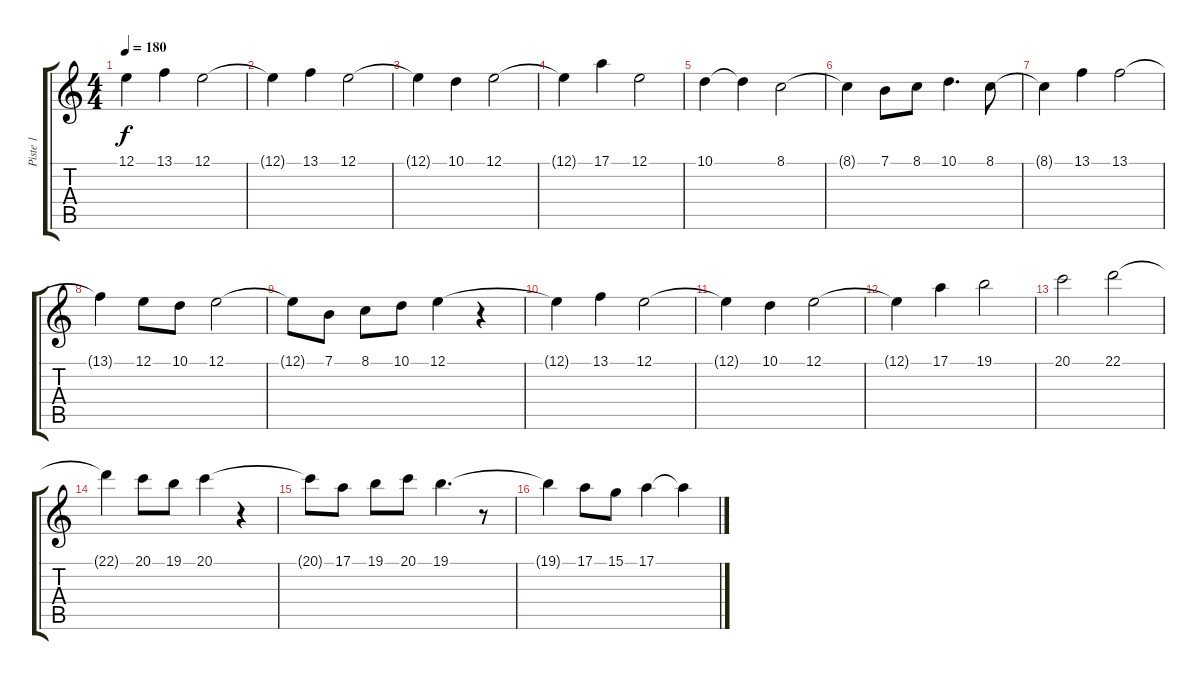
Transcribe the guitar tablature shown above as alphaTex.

\track ("Piste 1" "Piste 1") {instrument acousticgrandpiano}
\staff {score tabs}
\tuning (E4 B3 G3 D3 A2 E2) {hide}
\ts (4 4)
\tempo 180
\clef g2
\ks c
12.1.4{dy f} 13.1.4 12.1.2 |
12.1{t}.4 13.1.4 12.1.2 |
12.1{t}.4 10.1.4 12.1.2 |
12.1{t}.4 17.1.4 12.1.2 |
10.1.4 10.1{t}.4 8.1.2 |
8.1{t}.4 7.1.8 8.1.8 10.1.4{d} 8.1.8 |
8.1{t}.4 13.1.4 13.1.2 |
13.1{t}.4 12.1.8 10.1.8 12.1.2 |
12.1{t}.8 7.1.8 8.1.8 10.1.8 12.1.4 r.4 |
12.1{t}.4 13.1.4 12.1.2 |
12.1{t}.4 10.1.4 12.1.2 |
12.1{t}.4 17.1.4 19.1.2 |
20.1.2 22.1.2 |
22.1{t}.4 20.1.8 19.1.8 20.1.4 r.4 |
20.1{t}.8 17.1.8 19.1.8 20.1.8 19.1.4{d} r.8 |
19.1{t}.4 17.1.8 15.1.8 17.1.4 17.1{t}.4
